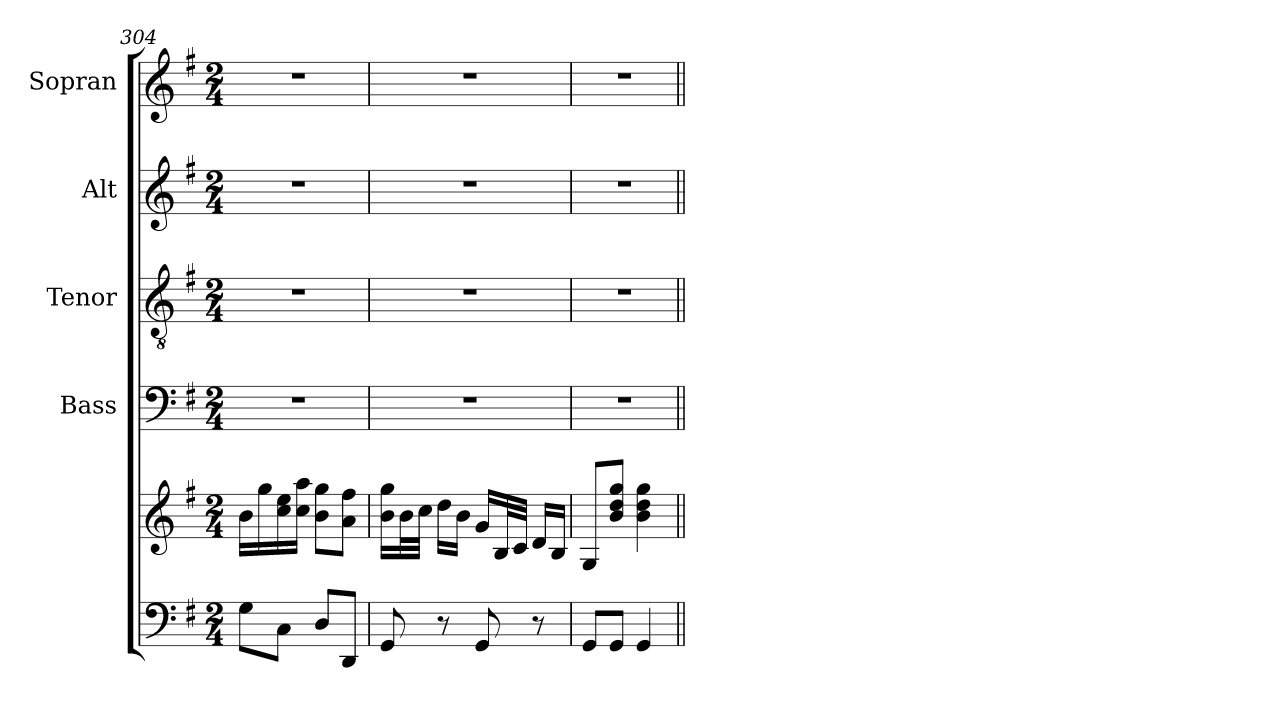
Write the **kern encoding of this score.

**kern	**kern	**kern	**kern	**kern	**kern
*part5	*part5	*part4	*part3	*part2	*part1
*staff6	*staff5	*staff4	*staff3	*staff2	*staff1
*	*	*I"Bass	*I"Tenor	*I"Alt	*I"Sopran
*	*	*I'B.	*I'T.	*I'A.	*I'S.
*clefF4	*clefG2	*clefF4	*clefGv2	*clefG2	*clefG2
*k[f#]	*k[f#]	*k[f#]	*k[f#]	*k[f#]	*k[f#]
*G:	*G:	*G:	*G:	*G:	*G:
*M2/4	*M2/4	*M2/4	*M2/4	*M2/4	*M2/4
=304	=304	=304	=304	=304	=304
8G\L	16b\LL	2r	2r	2r	2r
.	16gg\	.	.	.	.
8C\J	16cc\ 16ee\	.	.	.	.
.	16cc\ 16aa\JJ	.	.	.	.
8D/L	8b\ 8gg\L	.	.	.	.
8DD/J	8a\ 8ff#\J	.	.	.	.
=305	=305	=305	=305	=305	=305
8GG/	16b\ 16gg\LL	2r	2r	2r	2r
.	32b\L	.	.	.	.
.	32cc\JJJ	.	.	.	.
8r	16dd\LL	.	.	.	.
.	16b\JJ	.	.	.	.
8GG/	16g/LL	.	.	.	.
.	32B/L	.	.	.	.
.	32c/JJJ	.	.	.	.
8r	16d/LL	.	.	.	.
.	16B/JJ	.	.	.	.
=306	=306	=306	=306	=306	=306
8GG/L	8G/L	2r	2r	2r	2r
8GG/J	8b/ 8dd/ 8gg/J	.	.	.	.
4GG/	4b\ 4dd\ 4gg\	.	.	.	.
=||	=||	=||	=||	=||	=||
*-	*-	*-	*-	*-	*-
